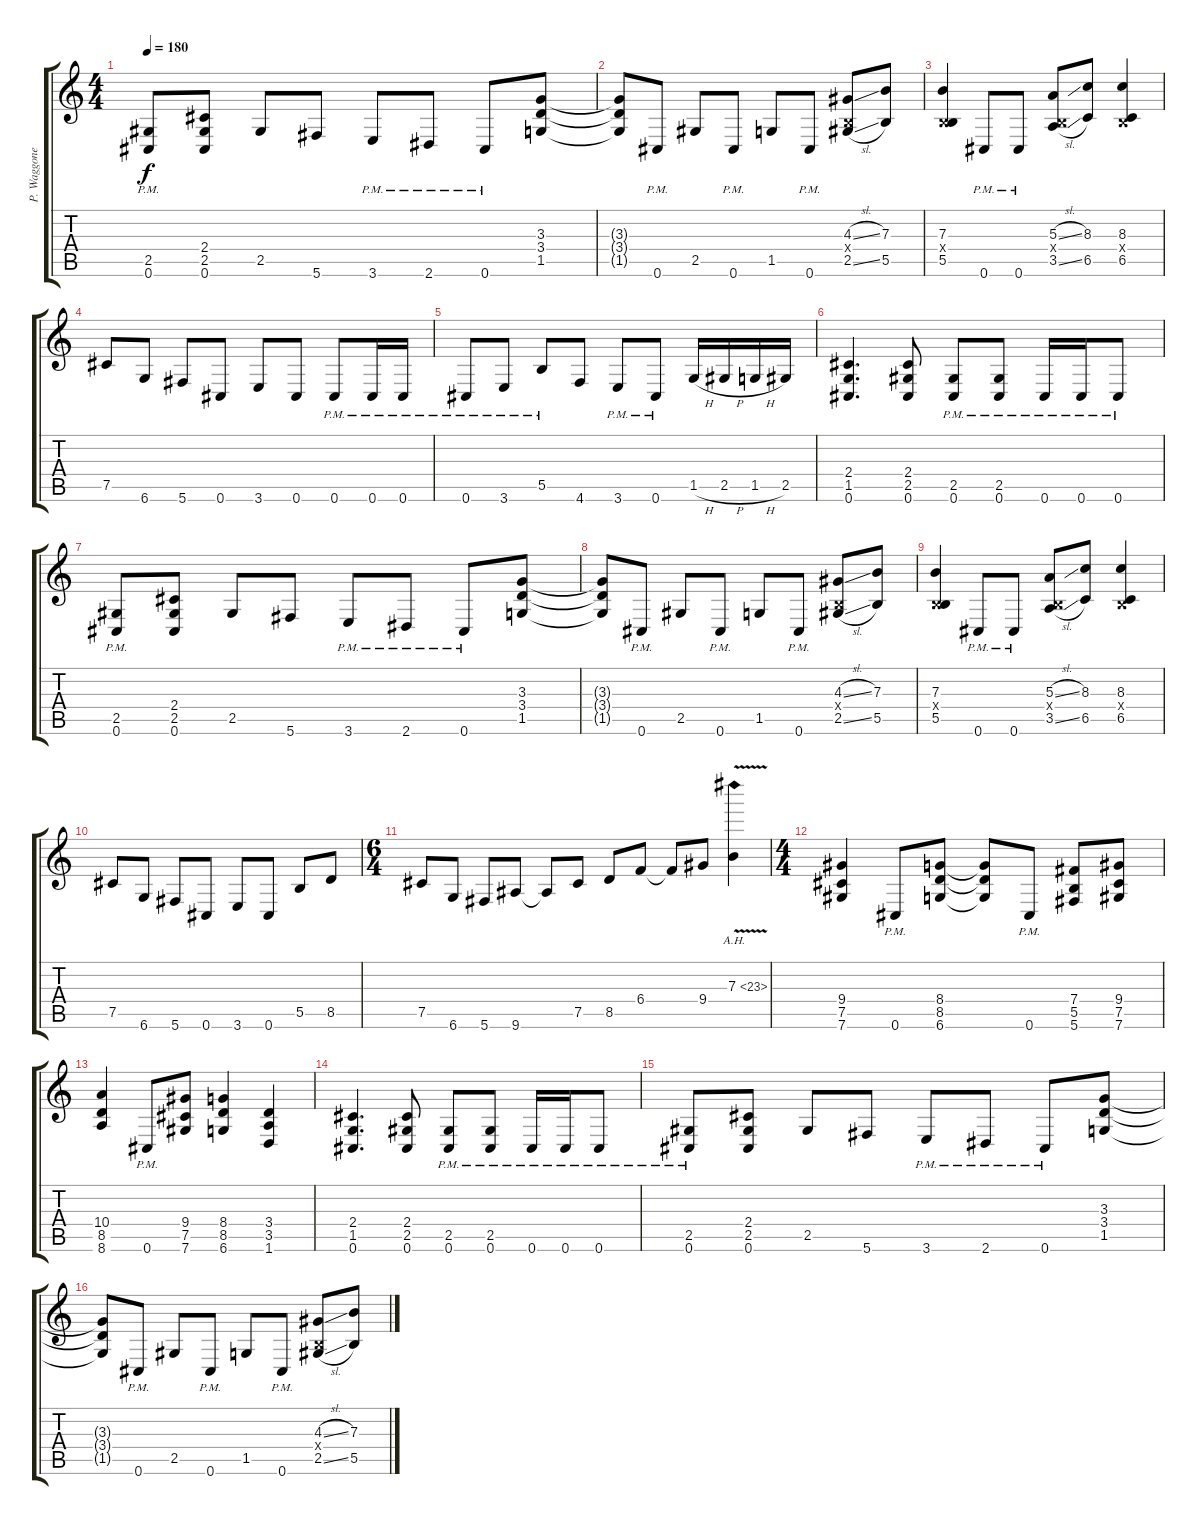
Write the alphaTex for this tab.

\track ("P. Waggoner Gtr." "P. Waggone") {instrument distortionguitar}
\staff {score tabs}
\tuning (Db4 Ab3 E3 B2 Gb2 Db2) {hide}
\ts (4 4)
\tempo 180
\clef g2
\ks c
(2.5{pm} 0.6{pm}).8{dy f} (2.4 2.5 0.6).8 2.5.8 5.6.8 3.6{pm}.8 2.6{pm}.8 0.6{pm}.8 (3.3 3.4 1.5).8 |
(3.3{t} 3.4{t} 1.5{t}).8 0.6{pm}.8 2.5.8 0.6{pm}.8 1.5.8 0.6{pm}.8 (4.3{sl} 0.4{x} 2.5{sl}).8 (7.3 5.5).8 |
(7.3 0.4{x} 5.5).4 0.6{pm}.8 0.6{pm}.8 (5.3{sl} 0.4{x} 3.5{sl}).8 (8.3 6.5).8 (8.3 0.4{x} 6.5).4 |
7.5.8 6.6.8 5.6.8 0.6.8 3.6.8 0.6.8 0.6{pm}.8 0.6{pm}.16 0.6{pm}.16 |
0.6{pm}.8 3.6{pm}.8 5.5{pm}.8 4.6.8 3.6{pm}.8 0.6{pm}.8 1.5{h}.16 2.5{h}.16 1.5{h}.16 2.5.16 |
(2.4 1.5 0.6).4{d} (2.4 2.5 0.6).8 (2.5{pm} 0.6{pm}).8 (2.5{pm} 0.6{pm}).8 0.6{pm}.16 0.6{pm}.16 0.6{pm}.8 |
(2.5{pm} 0.6{pm}).8 (2.4 2.5 0.6).8 2.5.8 5.6.8 3.6{pm}.8 2.6{pm}.8 0.6{pm}.8 (3.3 3.4 1.5).8 |
(3.3{t} 3.4{t} 1.5{t}).8 0.6{pm}.8 2.5.8 0.6{pm}.8 1.5.8 0.6{pm}.8 (4.3{sl} 0.4{x} 2.5{sl}).8 (7.3 5.5).8 |
(7.3 0.4{x} 5.5).4 0.6{pm}.8 0.6{pm}.8 (5.3{sl} 0.4{x} 3.5{sl}).8 (8.3 6.5).8 (8.3 0.4{x} 6.5).4 |
7.5.8 6.6.8 5.6.8 0.6.8 3.6.8 0.6.8 5.5.8 8.5.8 |
\ts (6 4)
7.5.8 6.6.8 5.6.8 9.6.8 9.6{t}.8 7.5.8 8.5.8 6.4.8 6.4{t}.8 9.4.8 7.3{ah 16 v}.4 |
\ts (4 4)
(9.4 7.5 7.6).4 0.6{pm}.8 (8.4 8.5 6.6).8 (8.4{t} 8.5{t} 6.6{t}).8 0.6{pm}.8 (7.4 5.5 5.6).8 (9.4 7.5 7.6).8 |
(10.4 8.5 8.6).4 0.6{pm}.8 (9.4 7.5 7.6).8 (8.4 8.5 6.6).4 (3.4 3.5 1.6).4 |
(2.4 1.5 0.6).4{d} (2.4 2.5 0.6).8 (2.5{pm} 0.6{pm}).8 (2.5{pm} 0.6{pm}).8 0.6{pm}.16 0.6{pm}.16 0.6{pm}.8 |
(2.5{pm} 0.6{pm}).8 (2.4 2.5 0.6).8 2.5.8 5.6.8 3.6{pm}.8 2.6{pm}.8 0.6{pm}.8 (3.3 3.4 1.5).8 |
(3.3{t} 3.4{t} 1.5{t}).8 0.6{pm}.8 2.5.8 0.6{pm}.8 1.5.8 0.6{pm}.8 (4.3{sl} 0.4{x} 2.5{sl}).8 (7.3 5.5).8
